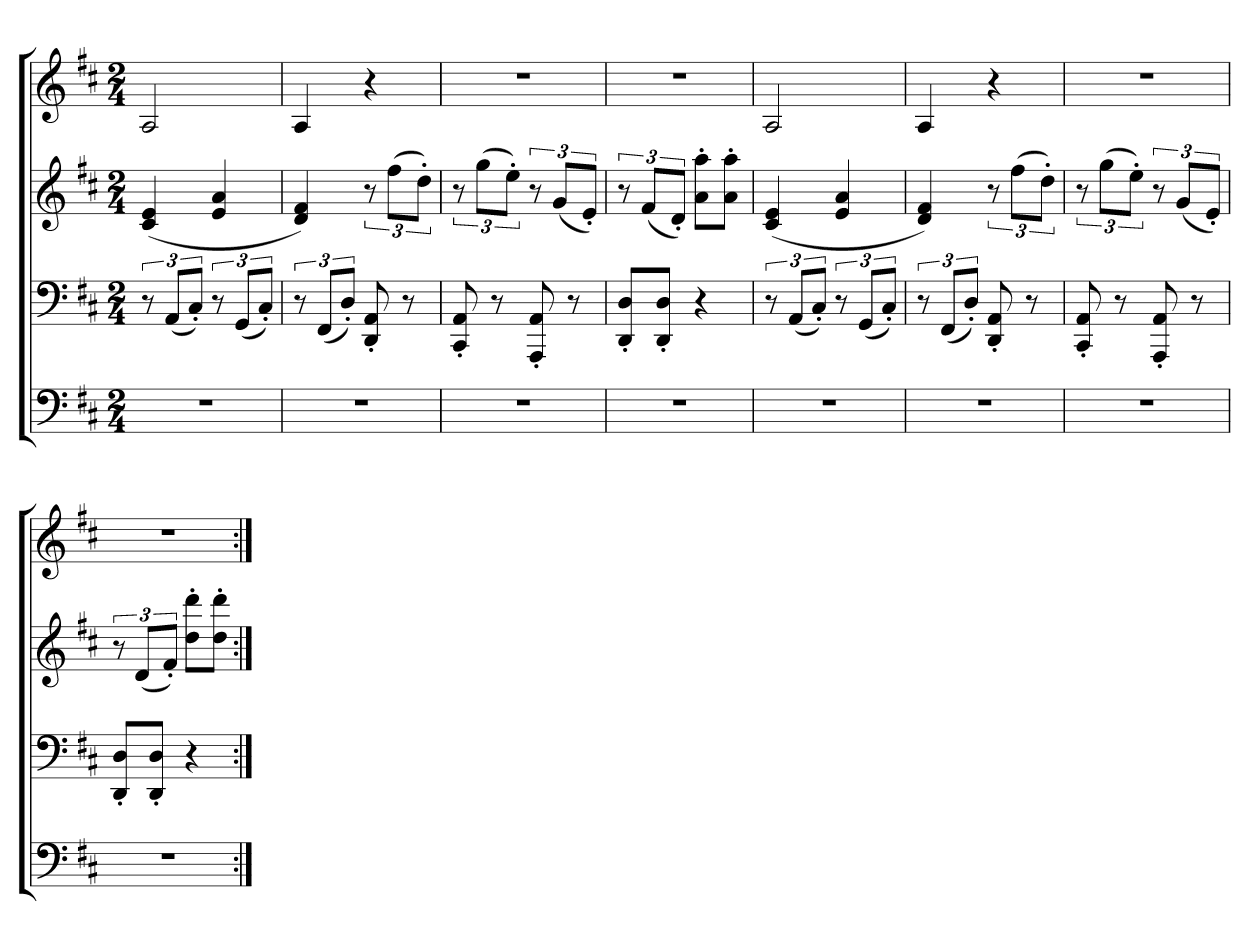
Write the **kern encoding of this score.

**kern	**kern	**kern	**kern
*part4	*part3	*part2	*part1
*staff4	*staff3	*staff2	*staff1
*clefF4	*clefF4	*clefG2	*clefG2
*k[f#c#]	*k[f#c#]	*k[f#c#]	*k[f#c#]
*D:	*D:	*D:	*D:
*M2/4	*M2/4	*M2/4	*M2/4
=	=	=	=
2r	12r	(4c# 4e	2A
.	(12AAL	.	.
.	12C#'J)	.	.
.	12r	4e 4a	.
.	(12GGL	.	.
.	12C#'J)	.	.
=	=	=	=
2r	12r	4d 4f#)	4A
.	(12FF#L	.	.
.	12D'J)	.	.
.	8DD' 8AA'	12r	4r
.	.	(12ff#L	.
.	8r	.	.
.	.	12dd'J)	.
=	=	=	=
2r	8CC#' 8AA'	12r	2r
.	.	(12ggL	.
.	8r	.	.
.	.	12ee'J)	.
.	8AAA' 8AA'	12r	.
.	.	(12gL	.
.	8r	.	.
.	.	12e'J)	.
=	=	=	=
2r	8DD' 8D'L	12r	2r
.	.	(12f#L	.
.	8DD' 8D'J	.	.
.	.	12d'J)	.
.	4r	8a' 8aa'L	.
.	.	8a' 8aa'J	.
=	=	=	=
2r	12r	(4c# 4e	2A
.	(12AAL	.	.
.	12C#'J)	.	.
.	12r	4e 4a	.
.	(12GGL	.	.
.	12C#'J)	.	.
=	=	=	=
2r	12r	4d 4f#)	4A
.	(12FF#L	.	.
.	12D'J)	.	.
.	8DD' 8AA'	12r	4r
.	.	(12ff#L	.
.	8r	.	.
.	.	12dd'J)	.
=	=	=	=
2r	8CC#' 8AA'	12r	2r
.	.	(12ggL	.
.	8r	.	.
.	.	12ee'J)	.
.	8AAA' 8AA'	12r	.
.	.	(12gL	.
.	8r	.	.
.	.	12e'J)	.
=	=	=	=
2r	8DD' 8D'L	12r	2r
.	.	(12dL	.
.	8DD' 8D'J	.	.
.	.	12f#'J)	.
.	4r	8dd' 8ddd'L	.
.	.	8dd' 8ddd'J	.
=:|!	=:|!	=:|!	=:|!
*-	*-	*-	*-
